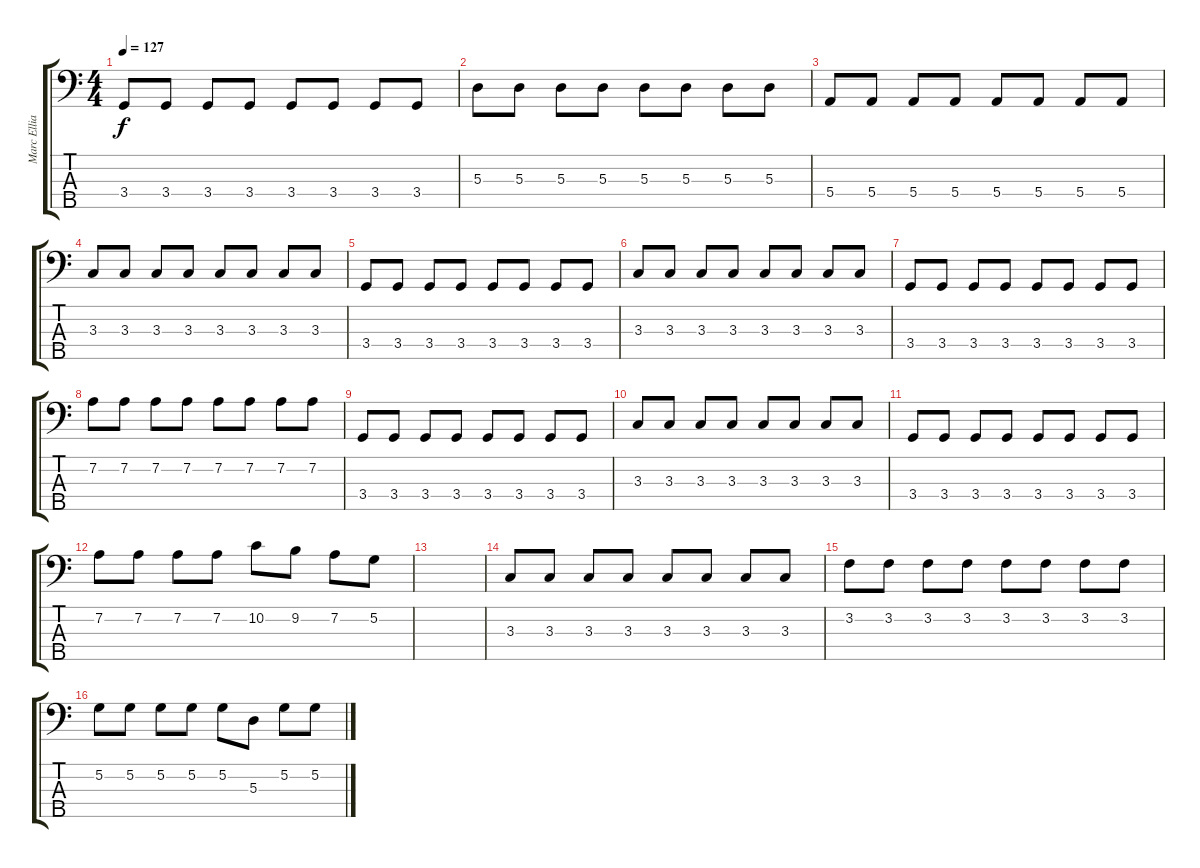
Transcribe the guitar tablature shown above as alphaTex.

\track ("Marc Elliard" "Marc Ellia") {instrument electricbassfinger}
\staff {score tabs}
\tuning (G2 D2 A1 E1 B0) {hide}
\ts (4 4)
\tempo 127
\clef f4
\ks c
3.4.8{dy f} 3.4.8 3.4.8 3.4.8 3.4.8 3.4.8 3.4.8 3.4.8 |
5.3.8 5.3.8 5.3.8 5.3.8 5.3.8 5.3.8 5.3.8 5.3.8 |
5.4.8 5.4.8 5.4.8 5.4.8 5.4.8 5.4.8 5.4.8 5.4.8 |
3.3.8 3.3.8 3.3.8 3.3.8 3.3.8 3.3.8 3.3.8 3.3.8 |
3.4.8 3.4.8 3.4.8 3.4.8 3.4.8 3.4.8 3.4.8 3.4.8 |
3.3.8 3.3.8 3.3.8 3.3.8 3.3.8 3.3.8 3.3.8 3.3.8 |
3.4.8 3.4.8 3.4.8 3.4.8 3.4.8 3.4.8 3.4.8 3.4.8 |
7.2.8 7.2.8 7.2.8 7.2.8 7.2.8 7.2.8 7.2.8 7.2.8 |
3.4.8 3.4.8 3.4.8 3.4.8 3.4.8 3.4.8 3.4.8 3.4.8 |
3.3.8 3.3.8 3.3.8 3.3.8 3.3.8 3.3.8 3.3.8 3.3.8 |
3.4.8 3.4.8 3.4.8 3.4.8 3.4.8 3.4.8 3.4.8 3.4.8 |
7.2.8 7.2.8 7.2.8 7.2.8 10.2.8 9.2.8 7.2.8 5.2.8 |
|
3.3.8 3.3.8 3.3.8 3.3.8 3.3.8 3.3.8 3.3.8 3.3.8 |
3.2.8 3.2.8 3.2.8 3.2.8 3.2.8 3.2.8 3.2.8 3.2.8 |
5.2.8 5.2.8 5.2.8 5.2.8 5.2.8 5.3.8 5.2.8 5.2.8
